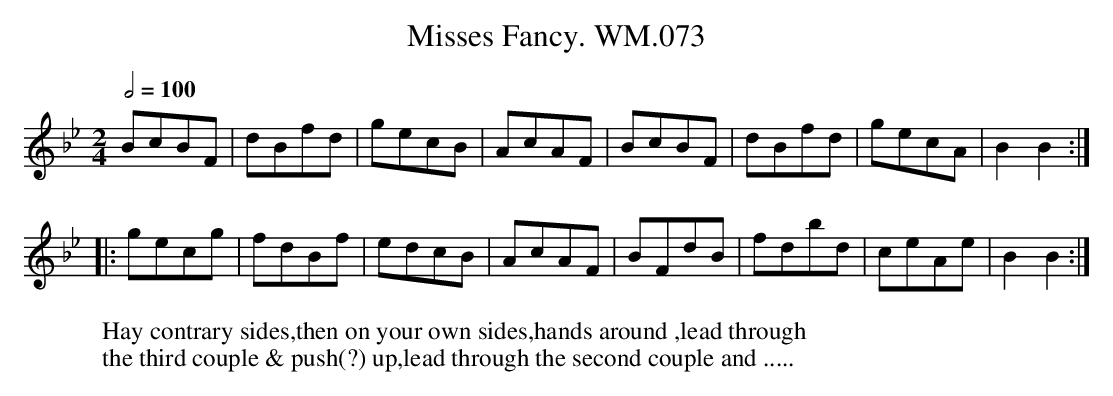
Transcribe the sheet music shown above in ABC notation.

X:1
T:Misses Fancy. WM.073
M:2/4
L:1/8
Q:1/2=100
W:Hay contrary sides,then on your own sides,hands around ,lead through
W:the third couple & push(?) up,lead through the second couple and .....
K:Bb
BcBF|dBfd|gecB|AcAF|BcBF|dBfd|gecA|B2B2:|
|:gecg|fdBf|edcB|AcAF|BFdB|fdbd|ceAe|B2B2:|
